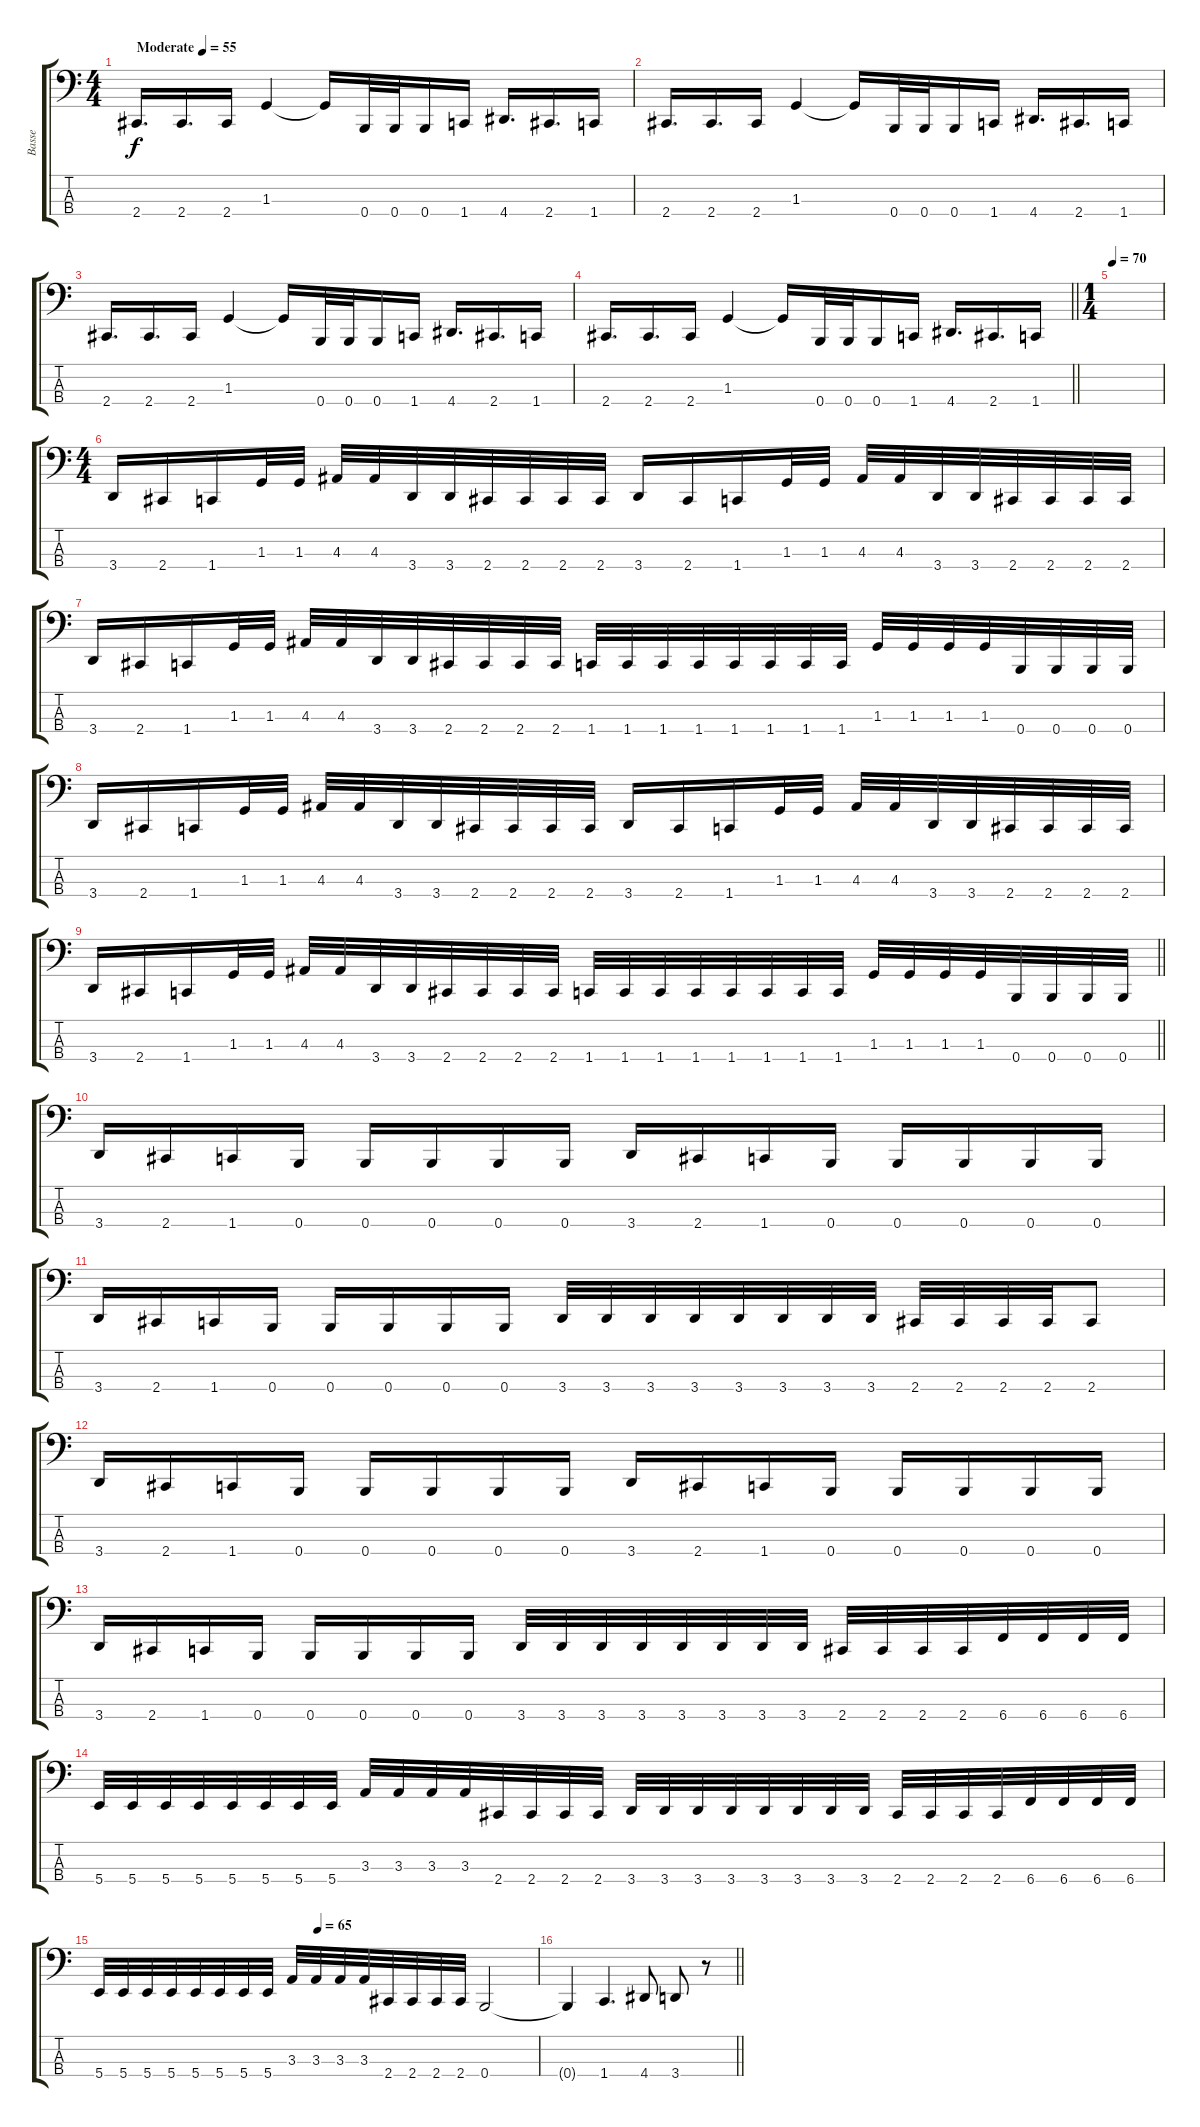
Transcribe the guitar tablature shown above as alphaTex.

\track ("Basse" "Basse") {instrument electricbassfinger}
\staff {score tabs}
\tuning (E2 B1 Gb1 B0) {hide}
\ts (4 4)
\tempo (55 "Moderate")
\clef f4
\ks c
2.4.16{d dy f instrument electricbassfinger} 2.4.16{d} 2.4.16 1.3.4 1.3{t}.16 0.4.32 0.4.32 0.4.16 1.4.16 4.4.16{d} 2.4.16{d} 1.4.16 |
2.4.16{d} 2.4.16{d} 2.4.16 1.3.4 1.3{t}.16 0.4.32 0.4.32 0.4.16 1.4.16 4.4.16{d} 2.4.16{d} 1.4.16 |
2.4.16{d} 2.4.16{d} 2.4.16 1.3.4 1.3{t}.16 0.4.32 0.4.32 0.4.16 1.4.16 4.4.16{d} 2.4.16{d} 1.4.16 |
\barLineRight lightlight
2.4.16{d} 2.4.16{d} 2.4.16 1.3.4 1.3{t}.16 0.4.32 0.4.32 0.4.16 1.4.16 4.4.16{d} 2.4.16{d} 1.4.16 |
\ts (1 4)
\section ("" "")
\tempo 70
|
\ts (4 4)
3.4.16 2.4.16 1.4.16 1.3.32 1.3.32 4.3.32 4.3.32 3.4.32 3.4.32 2.4.32 2.4.32 2.4.32 2.4.32 3.4.16 2.4.16 1.4.16 1.3.32 1.3.32 4.3.32 4.3.32 3.4.32 3.4.32 2.4.32 2.4.32 2.4.32 2.4.32 |
3.4.16 2.4.16 1.4.16 1.3.32 1.3.32 4.3.32 4.3.32 3.4.32 3.4.32 2.4.32 2.4.32 2.4.32 2.4.32 1.4.32 1.4.32 1.4.32 1.4.32 1.4.32 1.4.32 1.4.32 1.4.32 1.3.32 1.3.32 1.3.32 1.3.32 0.4.32 0.4.32 0.4.32 0.4.32 |
3.4.16 2.4.16 1.4.16 1.3.32 1.3.32 4.3.32 4.3.32 3.4.32 3.4.32 2.4.32 2.4.32 2.4.32 2.4.32 3.4.16 2.4.16 1.4.16 1.3.32 1.3.32 4.3.32 4.3.32 3.4.32 3.4.32 2.4.32 2.4.32 2.4.32 2.4.32 |
\barLineRight lightlight
3.4.16 2.4.16 1.4.16 1.3.32 1.3.32 4.3.32 4.3.32 3.4.32 3.4.32 2.4.32 2.4.32 2.4.32 2.4.32 1.4.32 1.4.32 1.4.32 1.4.32 1.4.32 1.4.32 1.4.32 1.4.32 1.3.32 1.3.32 1.3.32 1.3.32 0.4.32 0.4.32 0.4.32 0.4.32 |
\section ("" "")
3.4.16 2.4.16 1.4.16 0.4.16 0.4.16 0.4.16 0.4.16 0.4.16 3.4.16 2.4.16 1.4.16 0.4.16 0.4.16 0.4.16 0.4.16 0.4.16 |
3.4.16 2.4.16 1.4.16 0.4.16 0.4.16 0.4.16 0.4.16 0.4.16 3.4.32 3.4.32 3.4.32 3.4.32 3.4.32 3.4.32 3.4.32 3.4.32 2.4.32 2.4.32 2.4.32 2.4.32 2.4.8 |
3.4.16 2.4.16 1.4.16 0.4.16 0.4.16 0.4.16 0.4.16 0.4.16 3.4.16 2.4.16 1.4.16 0.4.16 0.4.16 0.4.16 0.4.16 0.4.16 |
3.4.16 2.4.16 1.4.16 0.4.16 0.4.16 0.4.16 0.4.16 0.4.16 3.4.32 3.4.32 3.4.32 3.4.32 3.4.32 3.4.32 3.4.32 3.4.32 2.4.32 2.4.32 2.4.32 2.4.32 6.4.32 6.4.32 6.4.32 6.4.32 |
5.4.32 5.4.32 5.4.32 5.4.32 5.4.32 5.4.32 5.4.32 5.4.32 3.3.32 3.3.32 3.3.32 3.3.32 2.4.32 2.4.32 2.4.32 2.4.32 3.4.32 3.4.32 3.4.32 3.4.32 3.4.32 3.4.32 3.4.32 3.4.32 2.4.32 2.4.32 2.4.32 2.4.32 6.4.32 6.4.32 6.4.32 6.4.32 |
\tempo (65 0.5)
5.4.32 5.4.32 5.4.32 5.4.32 5.4.32 5.4.32 5.4.32 5.4.32 3.3.32 3.3.32 3.3.32 3.3.32 2.4.32 2.4.32 2.4.32 2.4.32 0.4.2 |
\barLineRight lightlight
0.4{t}.4 1.4.4{d} 4.4.8 3.4.8 r.8
